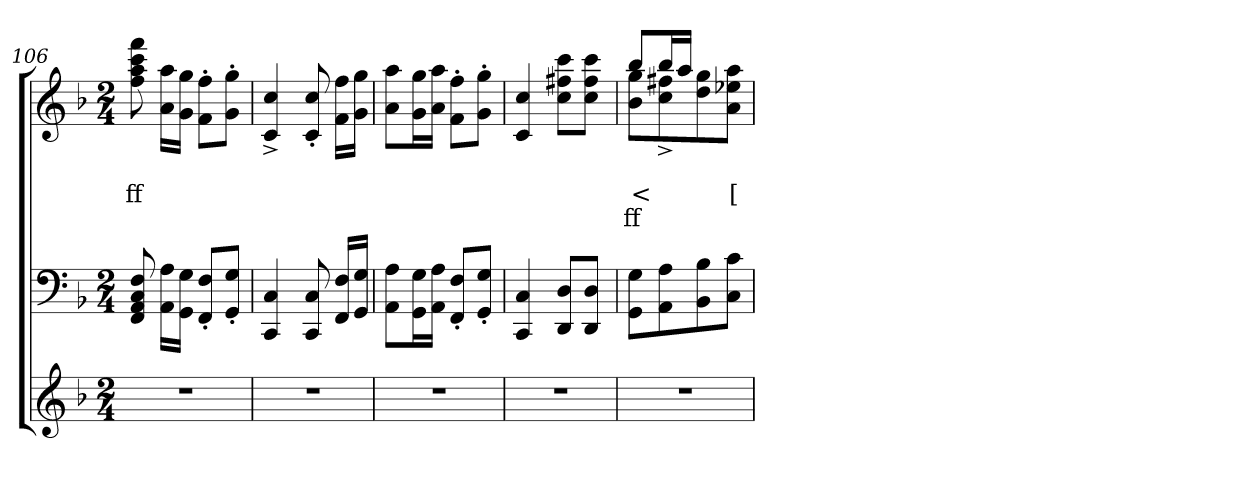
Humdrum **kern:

**kern	**kern	**kern	**text	**text	**text
*part3	*part2	*part1	*part1	*part1	*part1
*staff3	*staff2	*staff1	*staff1	*staff1	*staff1
*clefG2	*clefF4	*clefG2	*	*	*
*k[b-]	*k[b-]	*k[b-]	*	*	*
*M2/4	*M2/4	*M2/4	*	*	*
=106	=106	=106	=106	=106	=106
2r	8F 8C 8AA 8FF	8fff 8ccc 8aa 8ff	.	ff	.
.	16A 16AALL	16aa 16aLL	.	.	.
.	16G 16GGJJ	16gg 16gJJ	.	.	.
.	8F'> 8FF'>L	8ff'> 8f'>L	.	.	.
.	8G'> 8GG'>J	8gg'> 8g'>J	.	.	.
=107	=107	=107	=107	=107	=107
2r	4C 4CC	4cc^> 4c^>	.	.	.
.	8C 8CC	8cc'> 8c'>	.	.	.
.	16F 16FFLL	16ff 16fLL	.	.	.
.	16G 16GGJJ	16gg 16gJJ	.	.	.
=108	=108	=108	=108	=108	=108
2r	8A 8AAL	8aa 8aL	.	.	.
.	16G 16GGL	16gg 16gL	.	.	.
.	16A 16AAJJ	16aa 16aJJ	.	.	.
.	8F'> 8FF'>L	8ff'> 8f'>L	.	.	.
.	8G'> 8GG'>J	8gg'> 8g'>J	.	.	.
=109	=109	=109	=109	=109	=109
2r	4C 4CC	4cc 4c	.	.	.
.	8D 8DDL	8ccc\ 8ff#X 8ccL	.	.	.
.	8D 8DDJ	8ccc 8ff# 8ccJ	.	.	.
=110	=110	=110	=110	=110	=110
*	*	*^	*	*	*
2r	8G 8GGL	8bb-L	8gg 8b-L	.	<	ff
.	8A 8AA	16bb-L	8ff#X^> 8cc^>	.	.	.
.	.	16aaJJ	.	.	.	.
.	8B- 8BB-	4ryy	8gg 8dd	.	.	.
.	8c 8CJ	.	8aa 8ee-X 8aJ	.	[	.
*	*	*v	*v	*	*	*
=	=	=	=	=	=
*-	*-	*-	*-	*-	*-
